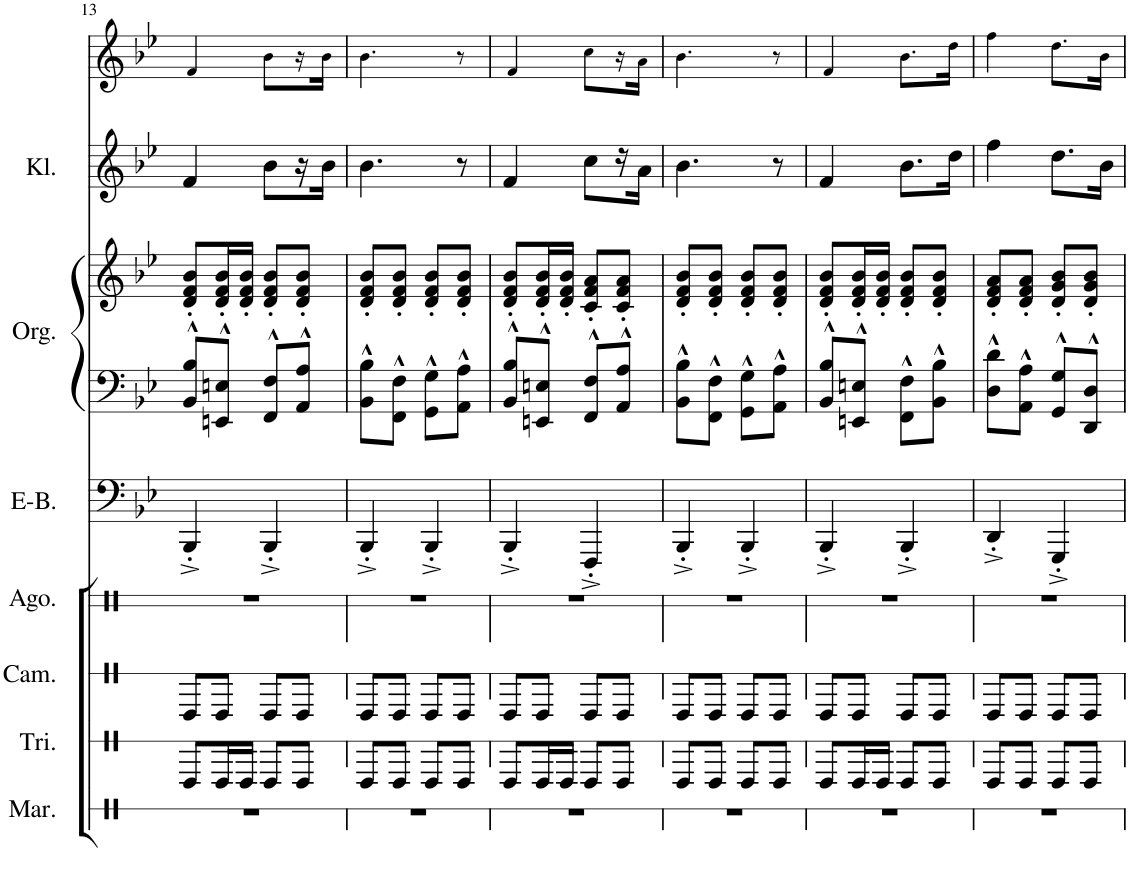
**kern	**kern	**kern	**kern	**kern	**kern	**kern	**kern	**kern
*part8	*part7	*part6	*part5	*part4	*part3	*part3	*part2	*part1
*staff9	*staff8	*staff7	*staff6	*staff5	*staff4	*staff3	*staff2	*staff1
*I"Maracas	*I"Triangel	*I"Campana/Cowbell	*I"Agogo	*I"E-Bass	*I"Orgel	*	*I"Klarinette	*I"[Voice]
*I'Mar.	*I'Tri.	*I'Cam.	*I'Ago.	*I'E-B.	*I'Org.	*	*I'Kl.	*I'V
!!LO:PB:g=z
*clefX	*clefX	*clefX	*clefX	*clefF4	*clefF4	*clefG2	*clefG2	*clefG2
*	*	*	*	*	*	*	*Trd1c2	*
*k[]	*k[]	*k[]	*k[]	*k[b-e-]	*k[b-e-]	*k[b-e-]	*k[b-e-]	*k[b-e-]
*	*	*	*	*B-:	*B-:	*B-:	*B-:	*B-:
*M2/4	*M2/4	*M2/4	*M2/4	*M2/4	*M2/4	*M2/4	*M2/4	*M2/4
=13	=13	=13	=13	=13	=13	=13	=13	=13
2r	8e/L	8e/L	2r	4BBB-'^/	8BB-/^^ 8B-/^^L	8d/' 8f/' 8b-/'L	4f/	4f!/
.	16e/L	8e/J	.	.	8EEn/^^ 8En/^^J	16d/' 16f/' 16b-/'L	.	.
.	16e/JJ	.	.	.	.	16d/' 16f/' 16b-/'JJ	.	.
.	8e/L	8e/L	.	4BBB-'^/	8FF/^^ 8F/^^L	8d/' 8f/' 8b-/'L	8b-\L	8b-!\L
.	8e/J	8e/J	.	.	8AA/^^ 8A/^^J	8d/' 8f/' 8b-/'J	16r	16r
.	.	.	.	.	.	.	16b-\JJ	16b-!\JJ
=14	=14	=14	=14	=14	=14	=14	=14	=14
2r	8e/L	8e/L	2r	4BBB-'^/	8BB-\^^ 8B-\^^L	8d/' 8f/' 8b-/'L	4.b-\	4.b-!\
.	8e/J	8e/J	.	.	8FF\^^ 8F\^^J	8d/' 8f/' 8b-/'J	.	.
.	8e/L	8e/L	.	4BBB-'^/	8GG\^^ 8G\^^L	8d/' 8f/' 8b-/'L	.	.
.	8e/J	8e/J	.	.	8AA\^^ 8A\^^J	8d/' 8f/' 8b-/'J	8r	8r
=15	=15	=15	=15	=15	=15	=15	=15	=15
2r	8e/L	8e/L	2r	4BBB-'^/	8BB-/^^ 8B-/^^L	8d/' 8f/' 8b-/'L	4f/	4f!/
.	16e/L	8e/J	.	.	8EEn/^^ 8En/^^J	16d/' 16f/' 16b-/'L	.	.
.	16e/JJ	.	.	.	.	16d/' 16f/' 16b-/'JJ	.	.
.	8e/L	8e/L	.	4FFF'^/	8FF/^^ 8F/^^L	8c/' 8f/' 8a/'L	8cc\L	8cc!\L
.	8e/J	8e/J	.	.	8AA/^^ 8A/^^J	8c/' 8f/' 8a/'J	16r	16r
.	.	.	.	.	.	.	16a\JJ	16a!\JJ
=16	=16	=16	=16	=16	=16	=16	=16	=16
2r	8e/L	8e/L	2r	4BBB-'^/	8BB-\^^ 8B-\^^L	8d/' 8f/' 8b-/'L	4.b-\	4.b-!\
.	8e/J	8e/J	.	.	8FF\^^ 8F\^^J	8d/' 8f/' 8b-/'J	.	.
.	8e/L	8e/L	.	4BBB-'^/	8GG\^^ 8G\^^L	8d/' 8f/' 8b-/'L	.	.
.	8e/J	8e/J	.	.	8AA\^^ 8A\^^J	8d/' 8f/' 8b-/'J	8r	8r
=17	=17	=17	=17	=17	=17	=17	=17	=17
2r	8e/L	8e/L	2r	4BBB-'^/	8BB-/^^ 8B-/^^L	8d/' 8f/' 8b-/'L	4f/	4f!/
.	16e/L	8e/J	.	.	8EEn/^^ 8En/^^J	16d/' 16f/' 16b-/'L	.	.
.	16e/JJ	.	.	.	.	16d/' 16f/' 16b-/'JJ	.	.
.	8e/L	8e/L	.	4BBB-'^/	8FF\^^ 8F\^^L	8d/' 8f/' 8b-/'L	8.b-\L	8.b-!\L
.	8e/J	8e/J	.	.	8BB-\^^ 8B-\^^J	8d/' 8f/' 8b-/'J	.	.
.	.	.	.	.	.	.	16dd\Jk	16dd!\Jk
=18	=18	=18	=18	=18	=18	=18	=18	=18
2r	8e/L	8e/L	2r	4DD'^/	8D\^^ 8d\^^L	8d/' 8f/' 8a/'L	4ff\	4ff!\
.	8e/J	8e/J	.	.	8AA\^^ 8A\^^J	8d/' 8f/' 8a/'J	.	.
.	8e/L	8e/L	.	4GGG'^/	8GG/^^ 8G/^^L	8d/' 8g/' 8b-/'L	8.dd\L	8.dd!\L
.	8e/J	8e/J	.	.	8DD/^^ 8D/^^J	8d/' 8g/' 8b-/'J	.	.
.	.	.	.	.	.	.	16b-\Jk	16b-!\Jk
=	=	=	=	=	=	=	=	=
*-	*-	*-	*-	*-	*-	*-	*-	*-
